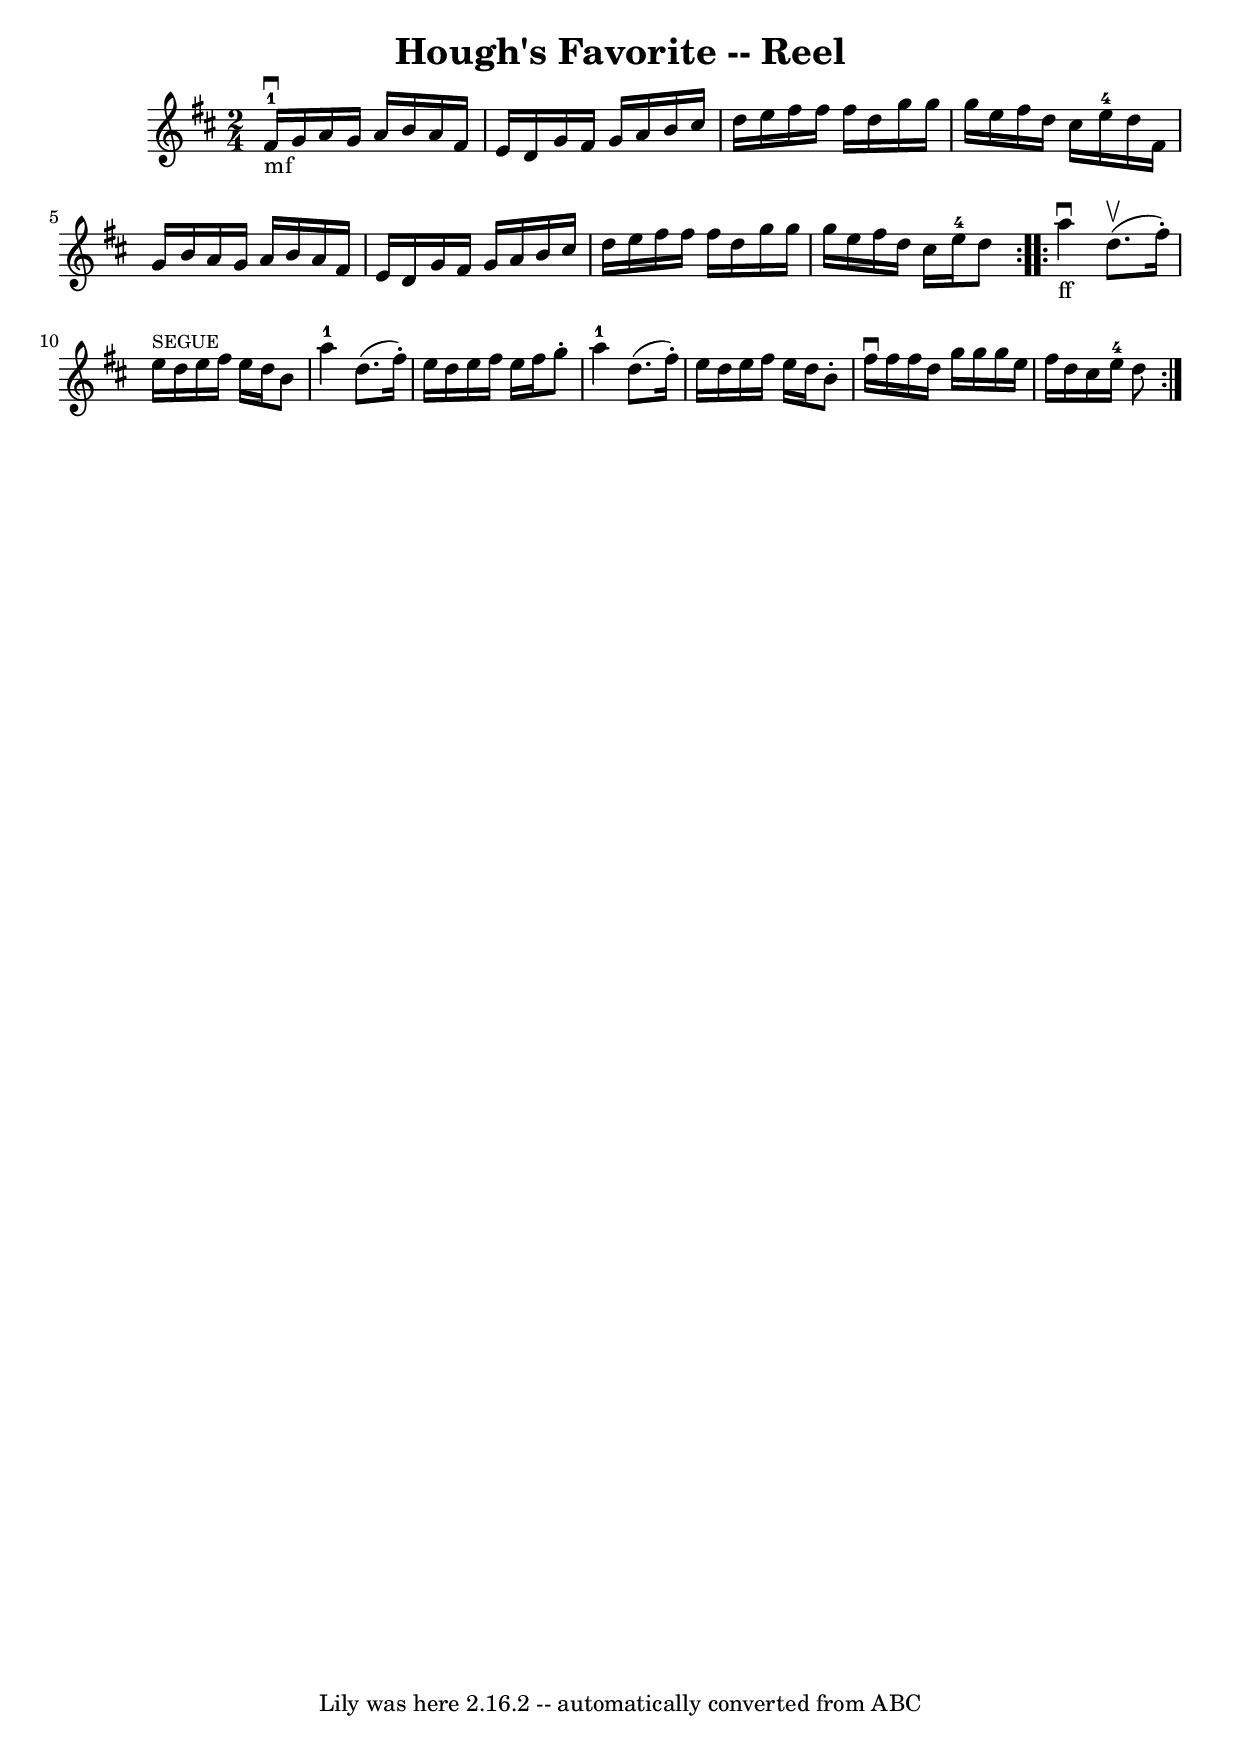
\version "2.16.2"
\include "Mammoth.ily"
\header {
  %% book = "Ryan's Mammoth Collection"
  crossRefNumber = "1"
  footnotes = "\\\\384"
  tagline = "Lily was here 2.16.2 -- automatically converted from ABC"
  title = "Hough's Favorite -- Reel"

}
voicedefault =  {



  \repeat volta 2 {

    \time 2/4 
    \key d \major fis'16-1_"mf"^\downbow g'16  |
    
    a'16 g'16 a'16 b'16 a'16 fis'16 e'16 d'16    |
    
    g'16 fis'16 g'16 a'16 b'16 cis''16 d''16 e''16    |
    
    fis''16 fis''16 fis''16 d''16 g''16 g''16 g''16 e''16    
    |
    fis''16 d''16 cis''16 e''16-4 d''16 fis'16 g'16  
    b'16    |
    a'16 g'16 a'16 b'16 a'16 fis'16 e'16   
    d'16    |
    g'16 fis'16 g'16 a'16 b'16 cis''16 d''16  
    e''16    |
    fis''16 fis''16 fis''16 d''16 g''16 g''16  
    g''16 e''16    |
    fis''16 d''16 cis''16 e''16-4 d''8 
    
  }     
  \repeat volta 2 {
    a''4_"ff"^\downbow d''8.^\upbow(fis''16 -. 
    -)   |
    e''16^\segue d''16 e''16 fis''16 e''16 d''16  
    b'8    |
    a''4-1 d''8. (fis''16 -.)   |
    e''16  
    d''16 e''16 fis''16 e''16 fis''16 g''8 -.   |
    
    a''4-1 d''8. (fis''16 -.)   |
    e''16 d''16 e''16    
    fis''16 e''16 d''16 b'8 -.   |
    fis''16^\downbow fis''16    
    fis''16 d''16 g''16 g''16 g''16 e''16    |
    fis''16    
    d''16 cis''16 e''16-4 d''8    
  }   

}

\score{
  <<

    \context Staff="default"
    {
      \voicedefault 
      
    }

  >>
  \layout {
    
  }
  \midi {
  }

}
